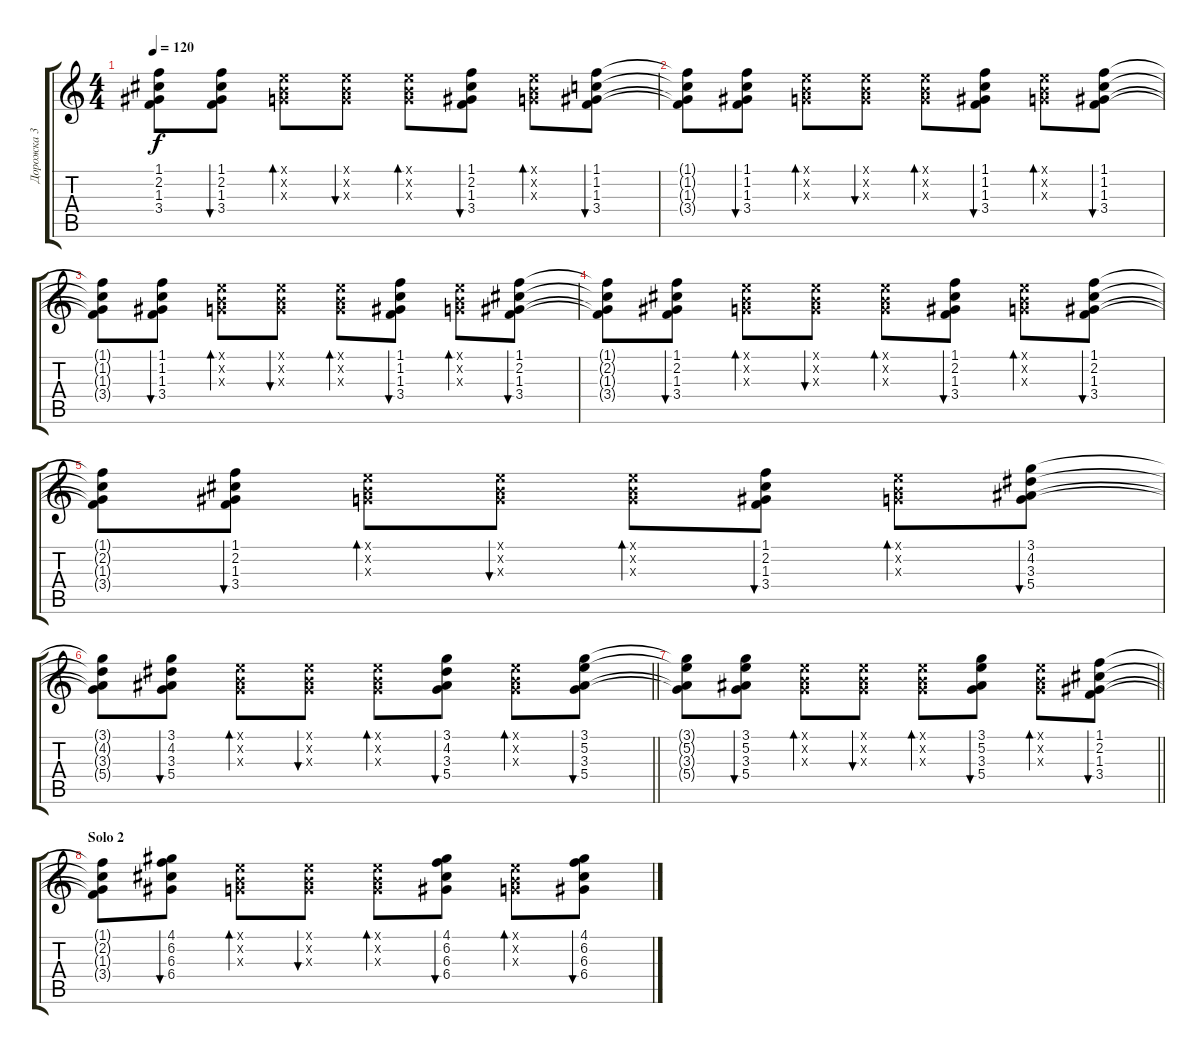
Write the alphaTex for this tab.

\track ("Дорожка 3" "Дорожка 3") {instrument acousticguitarsteel}
\staff {score tabs}
\tuning (E4 B3 G3 D3 A2 E2) {hide}
\ts (4 4)
\tempo 120
\clef g2
\ks c
(1.1{t} 2.2{t} 1.3{t} 3.4{t}).8{dy f} (1.1 2.2 1.3 3.4).8{bu 60} (0.1{x} 0.2{x} 0.3{x}).8{bd 60} (0.1{x} 0.2{x} 0.3{x}).8{bu 60} (0.1{x} 0.2{x} 0.3{x}).8{bd 60} (1.1 2.2 1.3 3.4).8{bu 60} (0.1{x} 0.2{x} 0.3{x}).8{bd 60} (1.1 1.2 1.3 3.4).8{bu 60} |
(1.1{t} 1.2{t} 1.3{t} 3.4{t}).8 (1.1 1.2 1.3 3.4).8{bu 60} (0.1{x} 0.2{x} 0.3{x}).8{bd 60} (0.1{x} 0.2{x} 0.3{x}).8{bu 60} (0.1{x} 0.2{x} 0.3{x}).8{bd 60} (1.1 1.2 1.3 3.4).8{bu 60} (0.1{x} 0.2{x} 0.3{x}).8{bd 60} (1.1 1.2 1.3 3.4).8{bu 60} |
(1.1{t} 1.2{t} 1.3{t} 3.4{t}).8 (1.1 1.2 1.3 3.4).8{bu 60} (0.1{x} 0.2{x} 0.3{x}).8{bd 60} (0.1{x} 0.2{x} 0.3{x}).8{bu 60} (0.1{x} 0.2{x} 0.3{x}).8{bd 60} (1.1 1.2 1.3 3.4).8{bu 60} (0.1{x} 0.2{x} 0.3{x}).8{bd 60} (1.1 2.2 1.3 3.4).8{bu 60} |
(1.1{t} 2.2{t} 1.3{t} 3.4{t}).8 (1.1 2.2 1.3 3.4).8{bu 60} (0.1{x} 0.2{x} 0.3{x}).8{bd 60} (0.1{x} 0.2{x} 0.3{x}).8{bu 60} (0.1{x} 0.2{x} 0.3{x}).8{bd 60} (1.1 2.2 1.3 3.4).8{bu 60} (0.1{x} 0.2{x} 0.3{x}).8{bd 60} (1.1 2.2 1.3 3.4).8{bu 60} |
(1.1{t} 2.2{t} 1.3{t} 3.4{t}).8 (1.1 2.2 1.3 3.4).8{bu 60} (0.1{x} 0.2{x} 0.3{x}).8{bd 60} (0.1{x} 0.2{x} 0.3{x}).8{bu 60} (0.1{x} 0.2{x} 0.3{x}).8{bd 60} (1.1 2.2 1.3 3.4).8{bu 60} (0.1{x} 0.2{x} 0.3{x}).8{bd 60} (3.1 4.2 3.3 5.4).8{bu 60} |
\barLineRight lightlight
(3.1{t} 4.2{t} 3.3{t} 5.4{t}).8 (3.1 4.2 3.3 5.4).8{bu 60} (0.1{x} 0.2{x} 0.3{x}).8{bd 60} (0.1{x} 0.2{x} 0.3{x}).8{bu 60} (0.1{x} 0.2{x} 0.3{x}).8{bd 60} (3.1 4.2 3.3 5.4).8{bu 60} (0.1{x} 0.2{x} 0.3{x}).8{bd 60} (3.1 5.2 3.3 5.4).8{bu 60} |
\barLineRight lightlight
(3.1{t} 5.2{t} 3.3{t} 5.4{t}).8 (3.1 5.2 3.3 5.4).8{bu 60} (0.1{x} 0.2{x} 0.3{x}).8{bd 60} (0.1{x} 0.2{x} 0.3{x}).8{bu 60} (0.1{x} 0.2{x} 0.3{x}).8{bd 60} (3.1 5.2 3.3 5.4).8{bu 60} (0.1{x} 0.2{x} 0.3{x}).8{bd 60} (1.1 2.2 1.3 3.4).8{bu 60} |
\section ("" "Solo 2")
(1.1{t} 2.2{t} 1.3{t} 3.4{t}).8 (4.1 6.2 6.3 6.4).8{bu 60} (0.1{x} 0.2{x} 0.3{x}).8{bd 60} (0.1{x} 0.2{x} 0.3{x}).8{bu 60} (0.1{x} 0.2{x} 0.3{x}).8{bd 60} (4.1 6.2 6.3 6.4).8{bu 60} (0.1{x} 0.2{x} 0.3{x}).8{bd 60} (4.1 6.2 6.3 6.4).8{bu 60}
